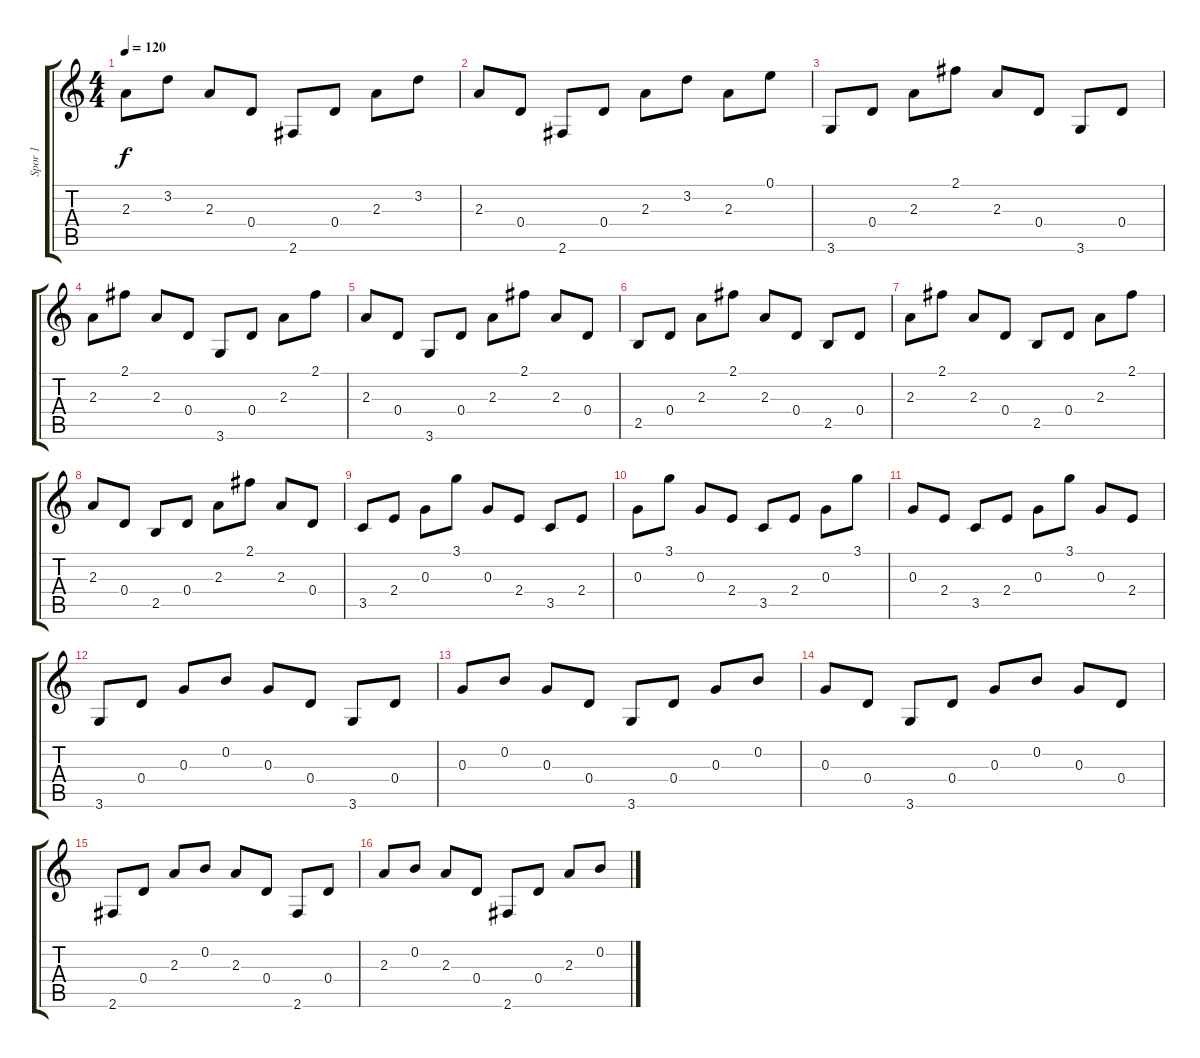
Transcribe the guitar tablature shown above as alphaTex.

\track ("Spor 1" "Spor 1") {instrument acousticguitarsteel}
\staff {score tabs}
\tuning (E4 B3 G3 D3 A2 E2) {hide}
\ts (4 4)
\tempo 120
\clef g2
\ks c
2.3.8{dy f} 3.2.8 2.3.8 0.4.8 2.6.8 0.4.8 2.3.8 3.2.8 |
2.3.8 0.4.8 2.6.8 0.4.8 2.3.8 3.2.8 2.3.8 0.1.8 |
3.6.8 0.4.8 2.3.8 2.1.8 2.3.8 0.4.8 3.6.8 0.4.8 |
2.3.8 2.1.8 2.3.8 0.4.8 3.6.8 0.4.8 2.3.8 2.1.8 |
2.3.8 0.4.8 3.6.8 0.4.8 2.3.8 2.1.8 2.3.8 0.4.8 |
2.5.8 0.4.8 2.3.8 2.1.8 2.3.8 0.4.8 2.5.8 0.4.8 |
2.3.8 2.1.8 2.3.8 0.4.8 2.5.8 0.4.8 2.3.8 2.1.8 |
2.3.8 0.4.8 2.5.8 0.4.8 2.3.8 2.1.8 2.3.8 0.4.8 |
3.5.8 2.4.8 0.3.8 3.1.8 0.3.8 2.4.8 3.5.8 2.4.8 |
0.3.8 3.1.8 0.3.8 2.4.8 3.5.8 2.4.8 0.3.8 3.1.8 |
0.3.8 2.4.8 3.5.8 2.4.8 0.3.8 3.1.8 0.3.8 2.4.8 |
3.6.8 0.4.8 0.3.8 0.2.8 0.3.8 0.4.8 3.6.8 0.4.8 |
0.3.8 0.2.8 0.3.8 0.4.8 3.6.8 0.4.8 0.3.8 0.2.8 |
0.3.8 0.4.8 3.6.8 0.4.8 0.3.8 0.2.8 0.3.8 0.4.8 |
2.6.8 0.4.8 2.3.8 0.2.8 2.3.8 0.4.8 2.6.8 0.4.8 |
2.3.8 0.2.8 2.3.8 0.4.8 2.6.8 0.4.8 2.3.8 0.2.8
